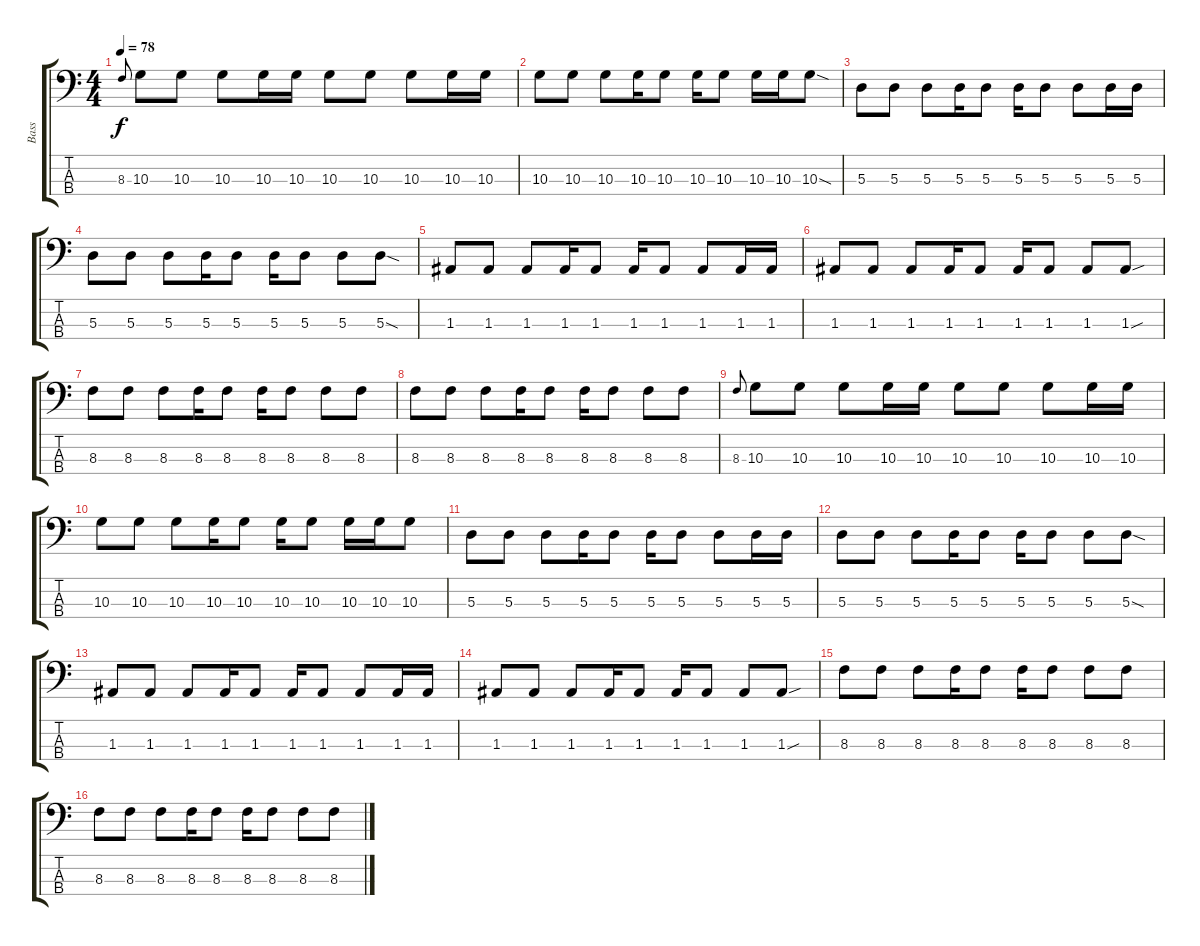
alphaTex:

\track ("Bass" "Bass") {instrument electricbassfinger}
\staff {score tabs}
\tuning (G2 D2 A1 E1) {hide}
\ts (4 4)
\tempo 78
\clef f4
\ks c
8.3.8{gr onbeat dy f} 10.3.8 10.3.8 10.3.8 10.3.16 10.3.16 10.3.8 10.3.8 10.3.8 10.3.16 10.3.16 |
10.3.8 10.3.8 10.3.8 10.3.16 10.3.8 10.3.16 10.3.8 10.3.16 10.3.16 10.3{sod}.8 |
5.3.8 5.3.8 5.3.8 5.3.16 5.3.8 5.3.16 5.3.8 5.3.8 5.3.16 5.3.16 |
5.3.8 5.3.8 5.3.8 5.3.16 5.3.8 5.3.16 5.3.8 5.3.8 5.3{sod}.8 |
1.3.8 1.3.8 1.3.8 1.3.16 1.3.8 1.3.16 1.3.8 1.3.8 1.3.16 1.3.16 |
1.3.8 1.3.8 1.3.8 1.3.16 1.3.8 1.3.16 1.3.8 1.3.8 1.3{sou}.8 |
8.3.8 8.3.8 8.3.8 8.3.16 8.3.8 8.3.16 8.3.8 8.3.8 8.3.8 |
8.3.8 8.3.8 8.3.8 8.3.16 8.3.8 8.3.16 8.3.8 8.3.8 8.3.8 |
8.3.8{gr onbeat} 10.3.8 10.3.8 10.3.8 10.3.16 10.3.16 10.3.8 10.3.8 10.3.8 10.3.16 10.3.16 |
10.3.8 10.3.8 10.3.8 10.3.16 10.3.8 10.3.16 10.3.8 10.3.16 10.3.16 10.3.8 |
5.3.8 5.3.8 5.3.8 5.3.16 5.3.8 5.3.16 5.3.8 5.3.8 5.3.16 5.3.16 |
5.3.8 5.3.8 5.3.8 5.3.16 5.3.8 5.3.16 5.3.8 5.3.8 5.3{sod}.8 |
1.3.8 1.3.8 1.3.8 1.3.16 1.3.8 1.3.16 1.3.8 1.3.8 1.3.16 1.3.16 |
1.3.8 1.3.8 1.3.8 1.3.16 1.3.8 1.3.16 1.3.8 1.3.8 1.3{sou}.8 |
8.3.8 8.3.8 8.3.8 8.3.16 8.3.8 8.3.16 8.3.8 8.3.8 8.3.8 |
8.3.8 8.3.8 8.3.8 8.3.16 8.3.8 8.3.16 8.3.8 8.3.8 8.3.8
